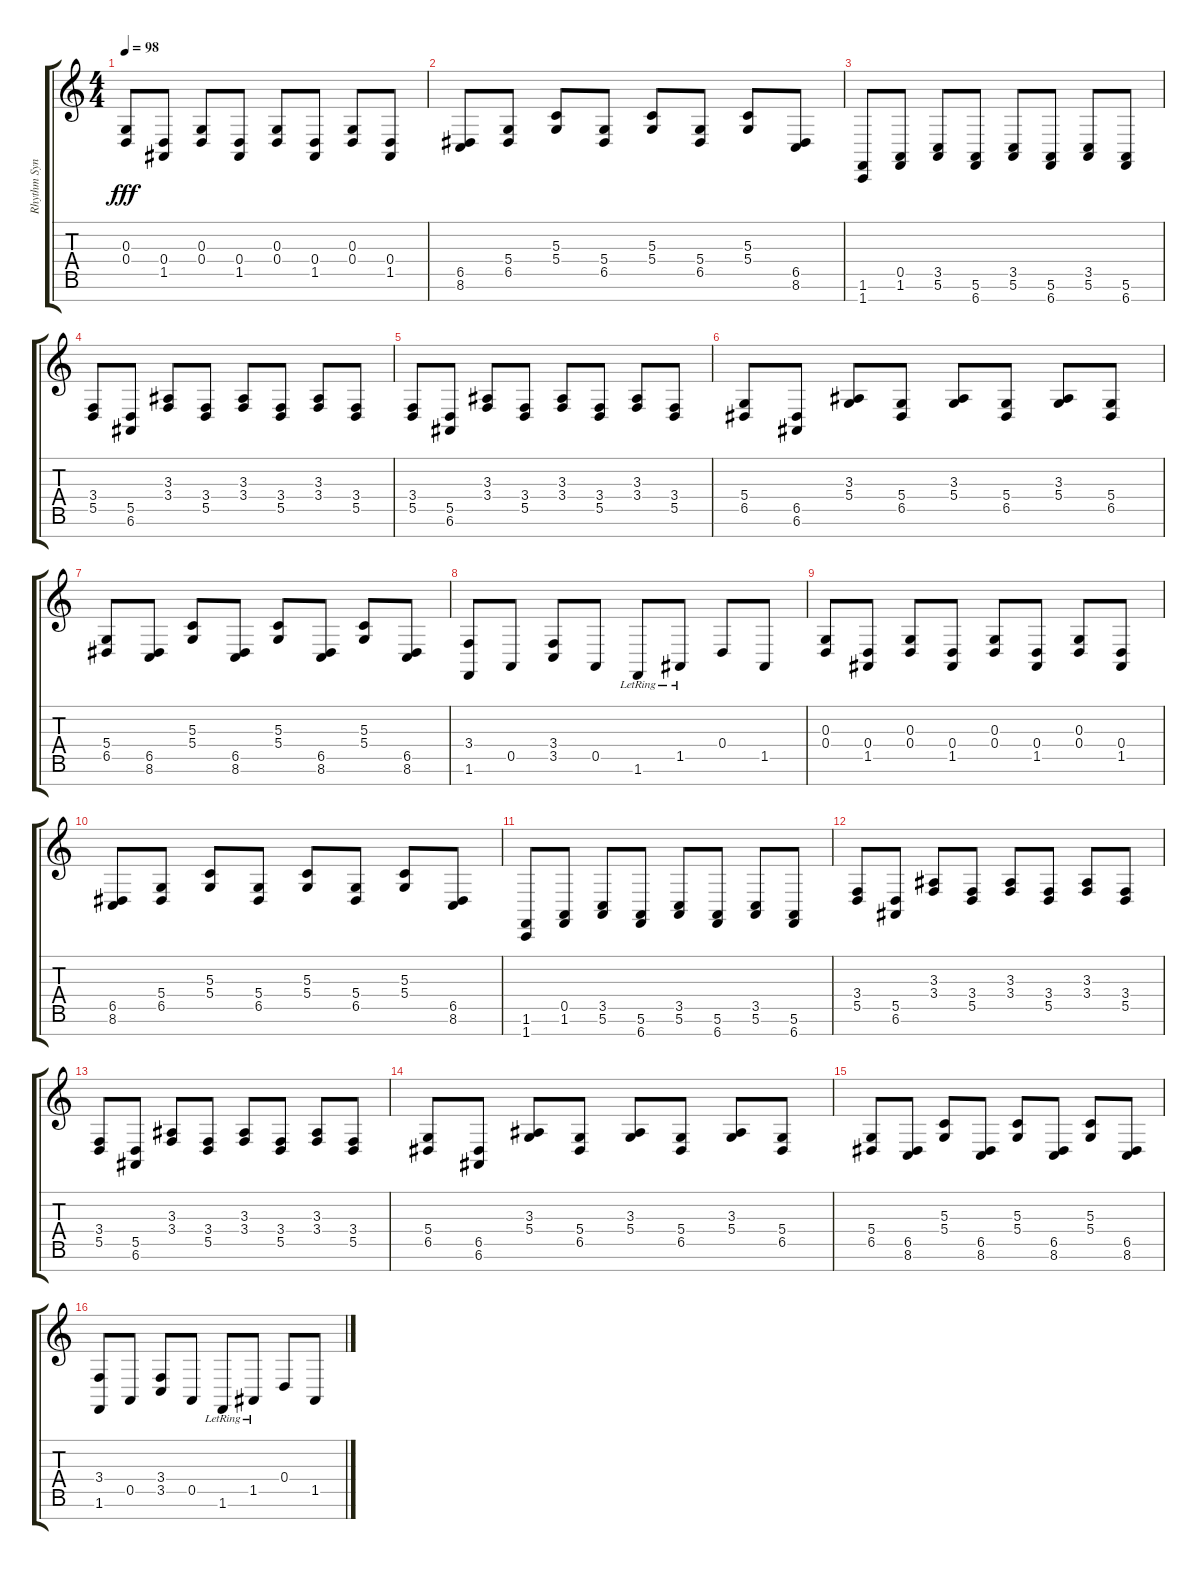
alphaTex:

\track ("Rhythm Synth" "Rhythm Syn") {instrument lead1square}
\staff {score tabs}
\tuning (E4 B3 G3 D3 A2 E2 B1) {hide}
\ts (4 4)
\tempo 98
\clef g2
\ks c
(0.3 0.4).8{dy fff} (0.4 1.5).8 (0.3 0.4).8 (0.4 1.5).8 (0.3 0.4).8 (0.4 1.5).8 (0.3 0.4).8 (0.4 1.5).8 |
(6.5 8.6).8 (5.4 6.5).8 (5.3 5.4).8 (5.4 6.5).8 (5.3 5.4).8 (5.4 6.5).8 (5.3 5.4).8 (6.5 8.6).8 |
(1.6 1.7).8 (0.5 1.6).8 (3.5 5.6).8 (5.6 6.7).8 (3.5 5.6).8 (5.6 6.7).8 (3.5 5.6).8 (5.6 6.7).8 |
(3.4 5.5).8 (5.5 6.6).8 (3.3 3.4).8 (3.4 5.5).8 (3.3 3.4).8 (3.4 5.5).8 (3.3 3.4).8 (3.4 5.5).8 |
(3.4 5.5).8 (5.5 6.6).8 (3.3 3.4).8 (3.4 5.5).8 (3.3 3.4).8 (3.4 5.5).8 (3.3 3.4).8 (3.4 5.5).8 |
(5.4 6.5).8 (6.5 6.6).8 (3.3 5.4).8 (5.4 6.5).8 (3.3 5.4).8 (5.4 6.5).8 (3.3 5.4).8 (5.4 6.5).8 |
(5.4 6.5).8 (6.5 8.6).8 (5.3 5.4).8 (6.5 8.6).8 (5.3 5.4).8 (6.5 8.6).8 (5.3 5.4).8 (6.5 8.6).8 |
(3.4 1.6).8 0.5.8 (3.4 3.5).8 0.5.8 1.6{lr}.8 1.5{lr}.8 0.4.8 1.5.8 |
(0.3 0.4).8 (0.4 1.5).8 (0.3 0.4).8 (0.4 1.5).8 (0.3 0.4).8 (0.4 1.5).8 (0.3 0.4).8 (0.4 1.5).8 |
(6.5 8.6).8 (5.4 6.5).8 (5.3 5.4).8 (5.4 6.5).8 (5.3 5.4).8 (5.4 6.5).8 (5.3 5.4).8 (6.5 8.6).8 |
(1.6 1.7).8 (0.5 1.6).8 (3.5 5.6).8 (5.6 6.7).8 (3.5 5.6).8 (5.6 6.7).8 (3.5 5.6).8 (5.6 6.7).8 |
(3.4 5.5).8 (5.5 6.6).8 (3.3 3.4).8 (3.4 5.5).8 (3.3 3.4).8 (3.4 5.5).8 (3.3 3.4).8 (3.4 5.5).8 |
(3.4 5.5).8 (5.5 6.6).8 (3.3 3.4).8 (3.4 5.5).8 (3.3 3.4).8 (3.4 5.5).8 (3.3 3.4).8 (3.4 5.5).8 |
(5.4 6.5).8 (6.5 6.6).8 (3.3 5.4).8 (5.4 6.5).8 (3.3 5.4).8 (5.4 6.5).8 (3.3 5.4).8 (5.4 6.5).8 |
(5.4 6.5).8 (6.5 8.6).8 (5.3 5.4).8 (6.5 8.6).8 (5.3 5.4).8 (6.5 8.6).8 (5.3 5.4).8 (6.5 8.6).8 |
(3.4 1.6).8 0.5.8 (3.4 3.5).8 0.5.8 1.6{lr}.8 1.5{lr}.8 0.4.8 1.5.8
